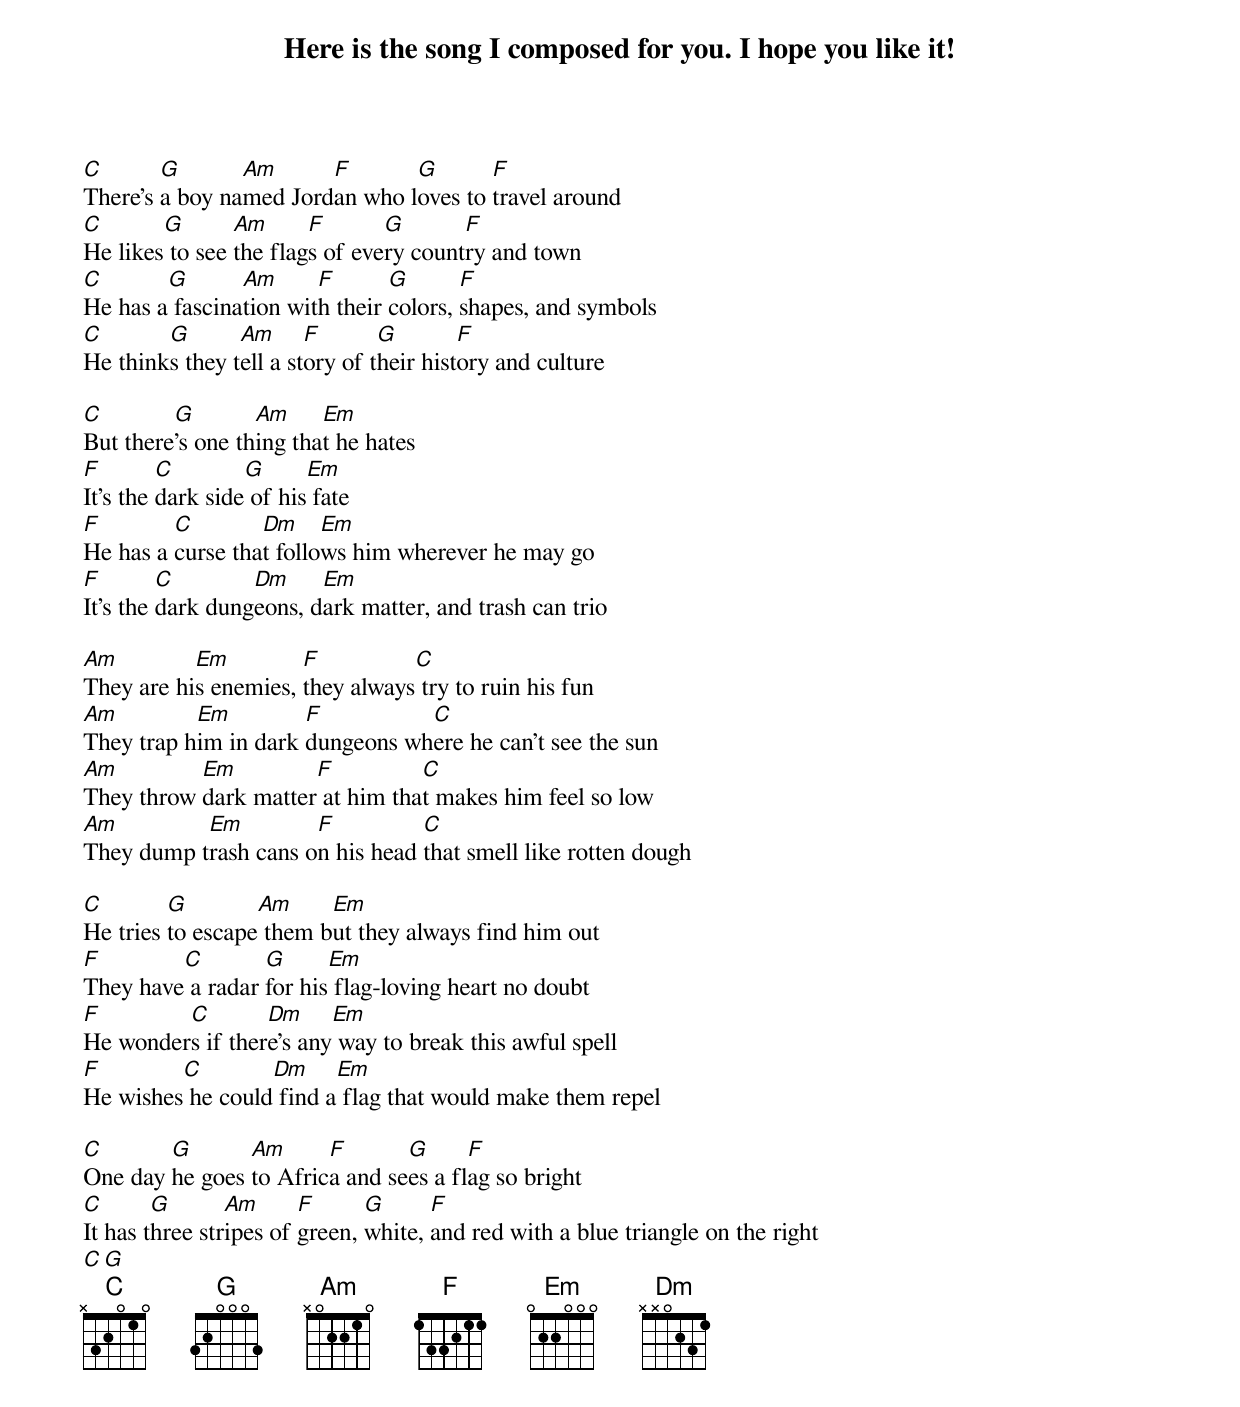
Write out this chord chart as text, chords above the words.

Here is the song I composed for you. I hope you like it!

C       G       Am      F       G       F
There's a boy named Jordan who loves to travel around
C       G       Am      F       G       F
He likes to see the flags of every country and town
C       G       Am      F       G       F
He has a fascination with their colors, shapes, and symbols
C       G       Am      F       G        F
He thinks they tell a story of their history and culture

C        G        Am     Em
But there's one thing that he hates
F        C        G      Em
It's the dark side of his fate
F        C        Dm     Em
He has a curse that follows him wherever he may go
F        C        Dm     Em
It's the dark dungeons, dark matter, and trash can trio

Am         Em         F          C
They are his enemies, they always try to ruin his fun
Am         Em         F          C
They trap him in dark dungeons where he can't see the sun
Am         Em         F          C
They throw dark matter at him that makes him feel so low
Am         Em         F          C
They dump trash cans on his head that smell like rotten dough

C        G        Am     Em
He tries to escape them but they always find him out
F        C        G      Em
They have a radar for his flag-loving heart no doubt
F        C        Dm     Em
He wonders if there's any way to break this awful spell
F        C        Dm     Em
He wishes he could find a flag that would make them repel

C       G       Am      F       G      F
One day he goes to Africa and sees a flag so bright
C       G       Am      F      G      F
It has three stripes of green, white, and red with a blue triangle on the right
C       G
